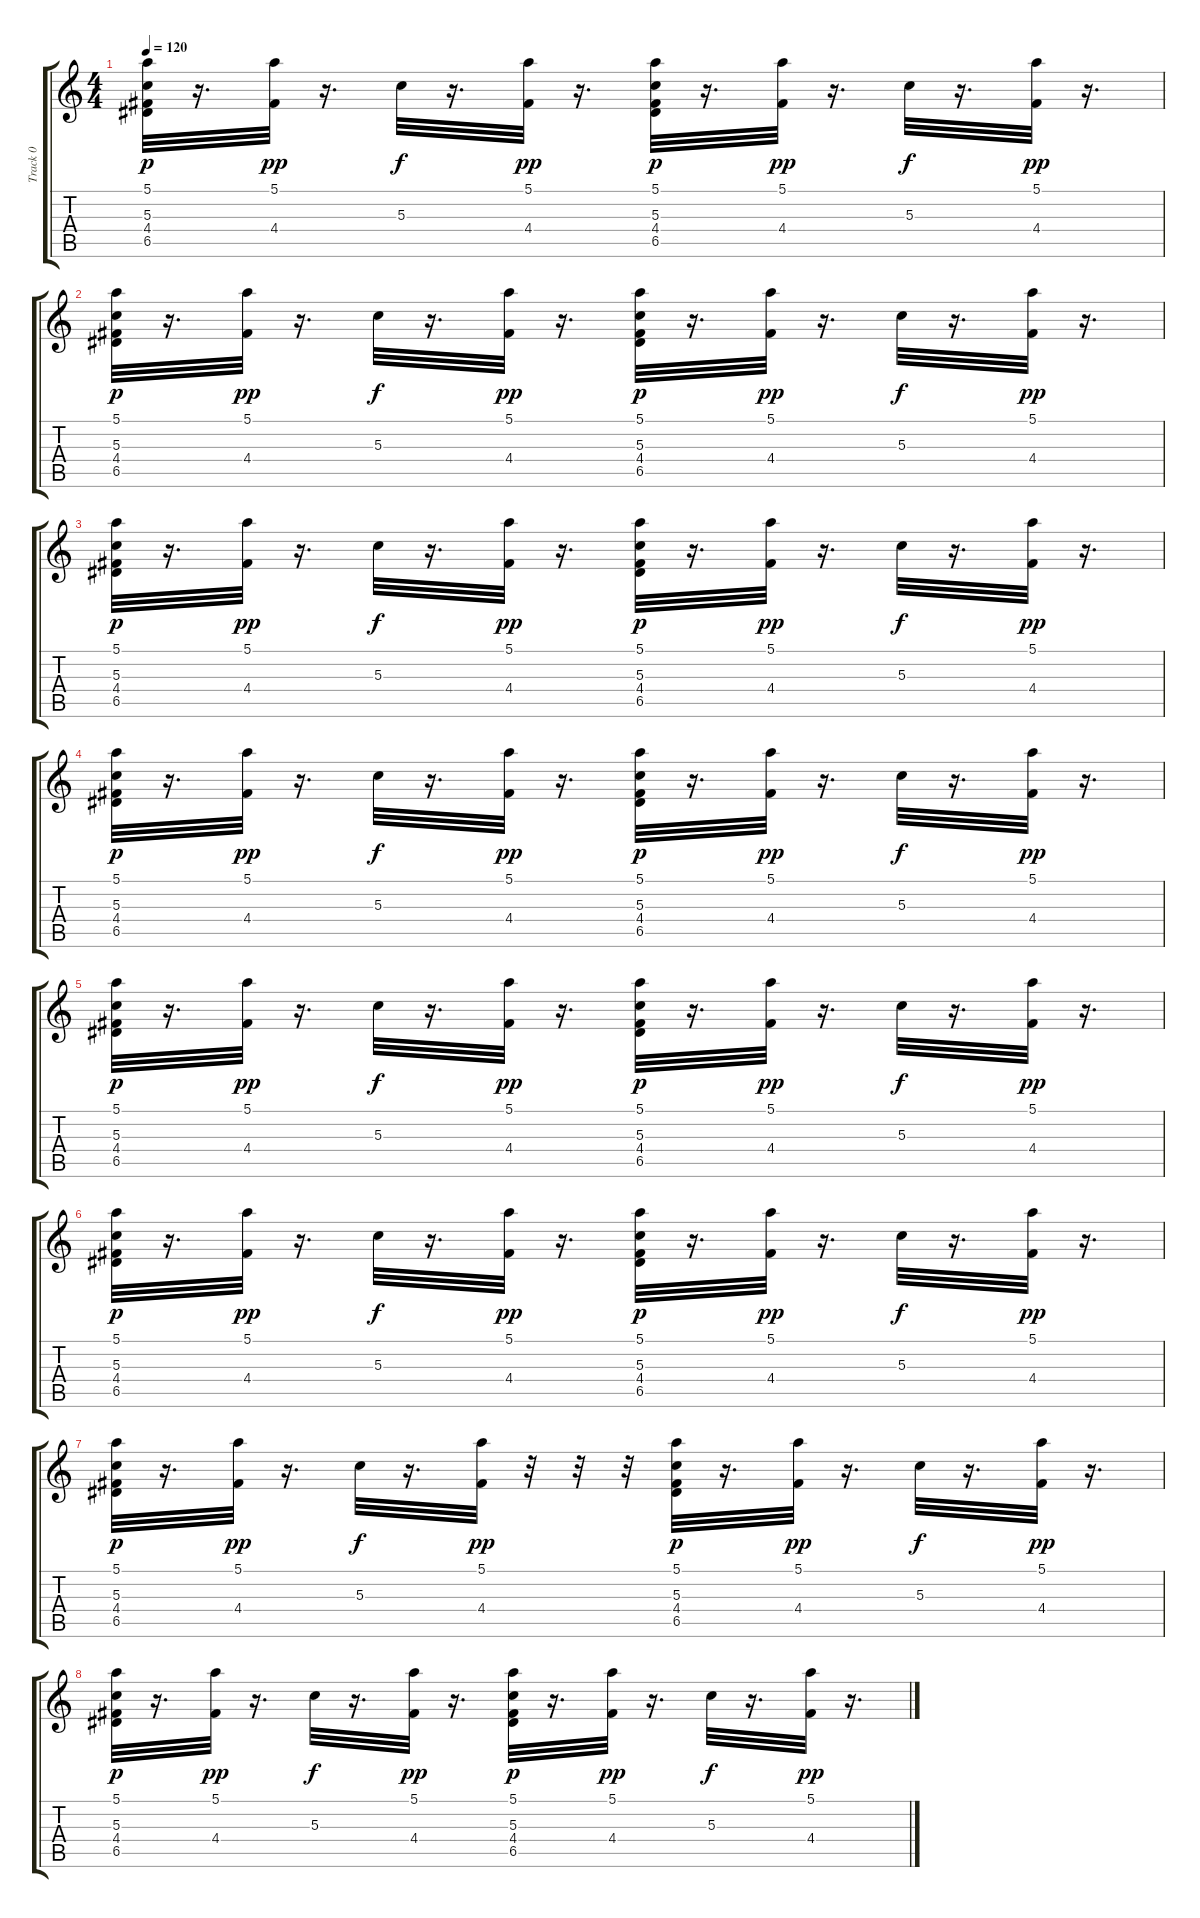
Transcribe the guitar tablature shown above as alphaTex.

\track ("Track 0" "Track 0") {instrument acousticguitarsteel}
\staff {score tabs}
\tuning (E4 B3 G3 D3 A2 E2) {hide}
\ts (4 4)
\tempo 120
\clef g2
\ks c
(5.1 5.3 4.4 6.5).32{dy p} r.16{d} (5.1 4.4).32{dy pp} r.16{d} 5.3.32{dy f} r.16{d} (5.1 4.4).32{dy pp} r.16{d} (5.1 5.3 4.4 6.5).32{dy p} r.16{d} (5.1 4.4).32{dy pp} r.16{d} 5.3.32{dy f} r.16{d} (5.1 4.4).32{dy pp} r.16{d} |
(5.1 5.3 4.4 6.5).32{dy p} r.16{d} (5.1 4.4).32{dy pp} r.16{d} 5.3.32{dy f} r.16{d} (5.1 4.4).32{dy pp} r.16{d} (5.1 5.3 4.4 6.5).32{dy p} r.16{d} (5.1 4.4).32{dy pp} r.16{d} 5.3.32{dy f} r.16{d} (5.1 4.4).32{dy pp} r.16{d} |
(5.1 5.3 4.4 6.5).32{dy p} r.16{d} (5.1 4.4).32{dy pp} r.16{d} 5.3.32{dy f} r.16{d} (5.1 4.4).32{dy pp} r.16{d} (5.1 5.3 4.4 6.5).32{dy p} r.16{d} (5.1 4.4).32{dy pp} r.16{d} 5.3.32{dy f} r.16{d} (5.1 4.4).32{dy pp} r.16{d} |
(5.1 5.3 4.4 6.5).32{dy p} r.16{d} (5.1 4.4).32{dy pp} r.16{d} 5.3.32{dy f} r.16{d} (5.1 4.4).32{dy pp} r.16{d} (5.1 5.3 4.4 6.5).32{dy p} r.16{d} (5.1 4.4).32{dy pp} r.16{d} 5.3.32{dy f} r.16{d} (5.1 4.4).32{dy pp} r.16{d} |
(5.1 5.3 4.4 6.5).32{dy p} r.16{d} (5.1 4.4).32{dy pp} r.16{d} 5.3.32{dy f} r.16{d} (5.1 4.4).32{dy pp} r.16{d} (5.1 5.3 4.4 6.5).32{dy p} r.16{d} (5.1 4.4).32{dy pp} r.16{d} 5.3.32{dy f} r.16{d} (5.1 4.4).32{dy pp} r.16{d} |
(5.1 5.3 4.4 6.5).32{dy p} r.16{d} (5.1 4.4).32{dy pp} r.16{d} 5.3.32{dy f} r.16{d} (5.1 4.4).32{dy pp} r.16{d} (5.1 5.3 4.4 6.5).32{dy p} r.16{d} (5.1 4.4).32{dy pp} r.16{d} 5.3.32{dy f} r.16{d} (5.1 4.4).32{dy pp} r.16{d} |
(5.1 5.3 4.4 6.5).32{dy p} r.16{d} (5.1 4.4).32{dy pp} r.16{d} 5.3.32{dy f} r.16{d} (5.1 4.4).32{dy pp} r.32 r.32 r.32 (5.1 5.3 4.4 6.5).32{dy p} r.16{d} (5.1 4.4).32{dy pp} r.16{d} 5.3.32{dy f} r.16{d} (5.1 4.4).32{dy pp} r.16{d} |
(5.1 5.3 4.4 6.5).32{dy p} r.16{d} (5.1 4.4).32{dy pp} r.16{d} 5.3.32{dy f} r.16{d} (5.1 4.4).32{dy pp} r.16{d} (5.1 5.3 4.4 6.5).32{dy p} r.16{d} (5.1 4.4).32{dy pp} r.16{d} 5.3.32{dy f} r.16{d} (5.1 4.4).32{dy pp} r.16{d}
